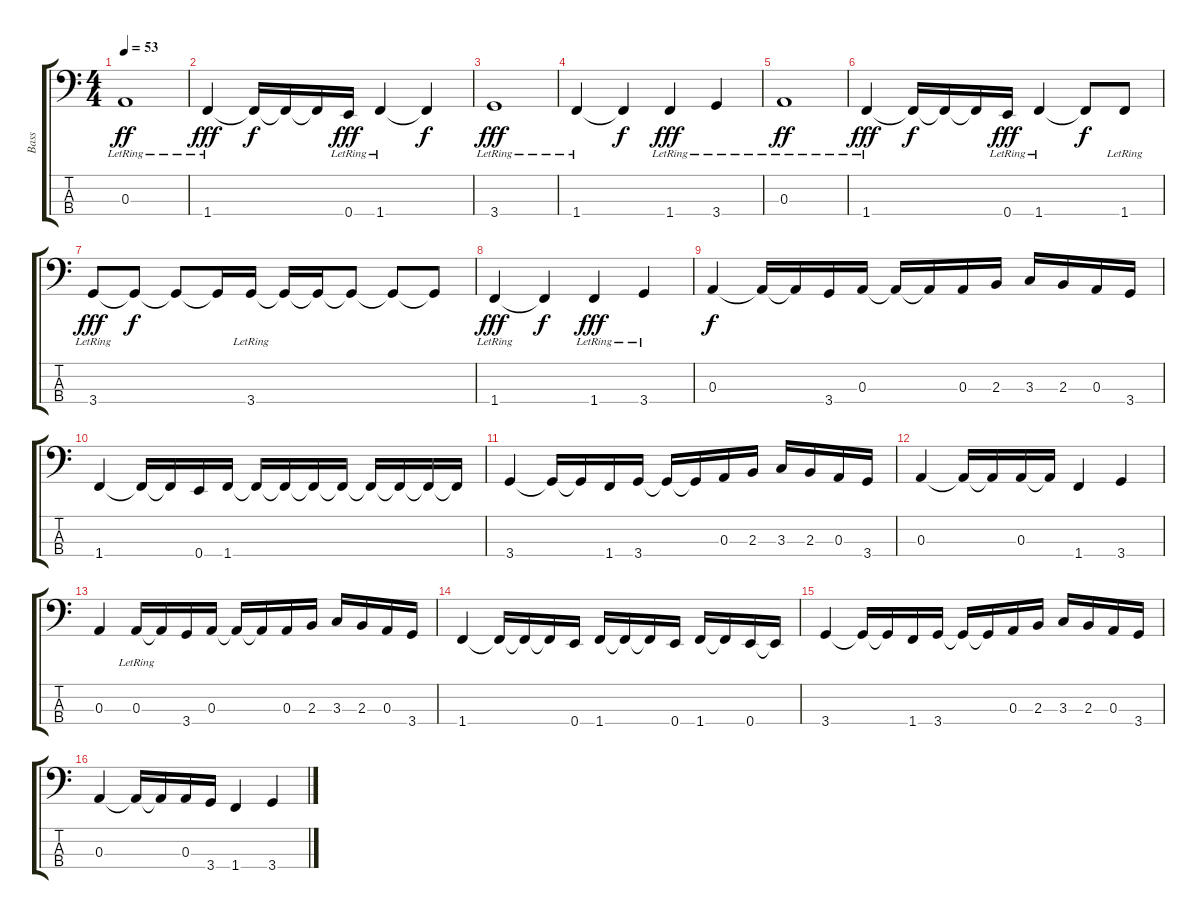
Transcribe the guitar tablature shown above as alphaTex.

\track ("Bass" "Bass") {instrument electricbassfinger}
\staff {score tabs}
\tuning (G2 D2 A1 E1) {hide}
\ts (4 4)
\tempo 53
\clef f4
\ks c
0.3{lr}.1{dy ff instrument electricbassfinger} |
1.4{lr}.4{dy fff} 1.4{t}.16{dy f} 1.4{t}.16 1.4{t}.16 0.4{lr}.16{dy fff} 1.4{lr}.4 1.4{t}.4{dy f} |
3.4{lr}.1{dy fff} |
1.4{lr}.4 1.4{t}.4{dy f} 1.4{lr}.4{dy fff} 3.4{lr}.4 |
0.3{lr}.1{dy ff} |
1.4{lr}.4{dy fff} 1.4{t}.16{dy f} 1.4{t}.16 1.4{t}.16 0.4{lr}.16{dy fff} 1.4{lr}.4 1.4{t}.8{dy f} 1.4{lr}.8 |
3.4{lr}.8{dy fff} 3.4{t}.8{dy f} 3.4{t}.8 3.4{t}.16 3.4{lr}.16 3.4{t}.16 3.4{t}.16 3.4{t}.8 3.4{t}.8 3.4{t}.8 |
1.4{lr}.4{dy fff} 1.4{t}.4{dy f} 1.4{lr}.4{dy fff} 3.4{lr}.4 |
0.3.4{dy f} 0.3{t}.16 0.3{t}.16 3.4.16 0.3.16 0.3{t}.16 0.3{t}.16 0.3.16 2.3.16 3.3.16 2.3.16 0.3.16 3.4.16 |
1.4.4 1.4{t}.16 1.4{t}.16 0.4.16 1.4.16 1.4{t}.16 1.4{t}.16 1.4{t}.16 1.4{t}.16 1.4{t}.16 1.4{t}.16 1.4{t}.16 1.4{t}.16 |
3.4.4 3.4{t}.16 3.4{t}.16 1.4.16 3.4.16 3.4{t}.16 3.4{t}.16 0.3.16 2.3.16 3.3.16 2.3.16 0.3.16 3.4.16 |
0.3.4 0.3{t}.16 0.3{t}.16 0.3.16 0.3{t}.16 1.4.4 3.4.4 |
0.3.4 0.3{lr}.16 0.3{t}.16 3.4.16 0.3.16 0.3{t}.16 0.3{t}.16 0.3.16 2.3.16 3.3.16 2.3.16 0.3.16 3.4.16 |
1.4.4 1.4{t}.16 1.4{t}.16 1.4{t}.16 0.4.16 1.4.16 1.4{t}.16 1.4{t}.16 0.4.16 1.4.16 1.4{t}.16 0.4.16 0.4{t}.16 |
3.4.4 3.4{t}.16 3.4{t}.16 1.4.16 3.4.16 3.4{t}.16 3.4{t}.16 0.3.16 2.3.16 3.3.16 2.3.16 0.3.16 3.4.16 |
0.3.4 0.3{t}.16 0.3{t}.16 0.3.16 3.4.16 1.4.4 3.4.4
